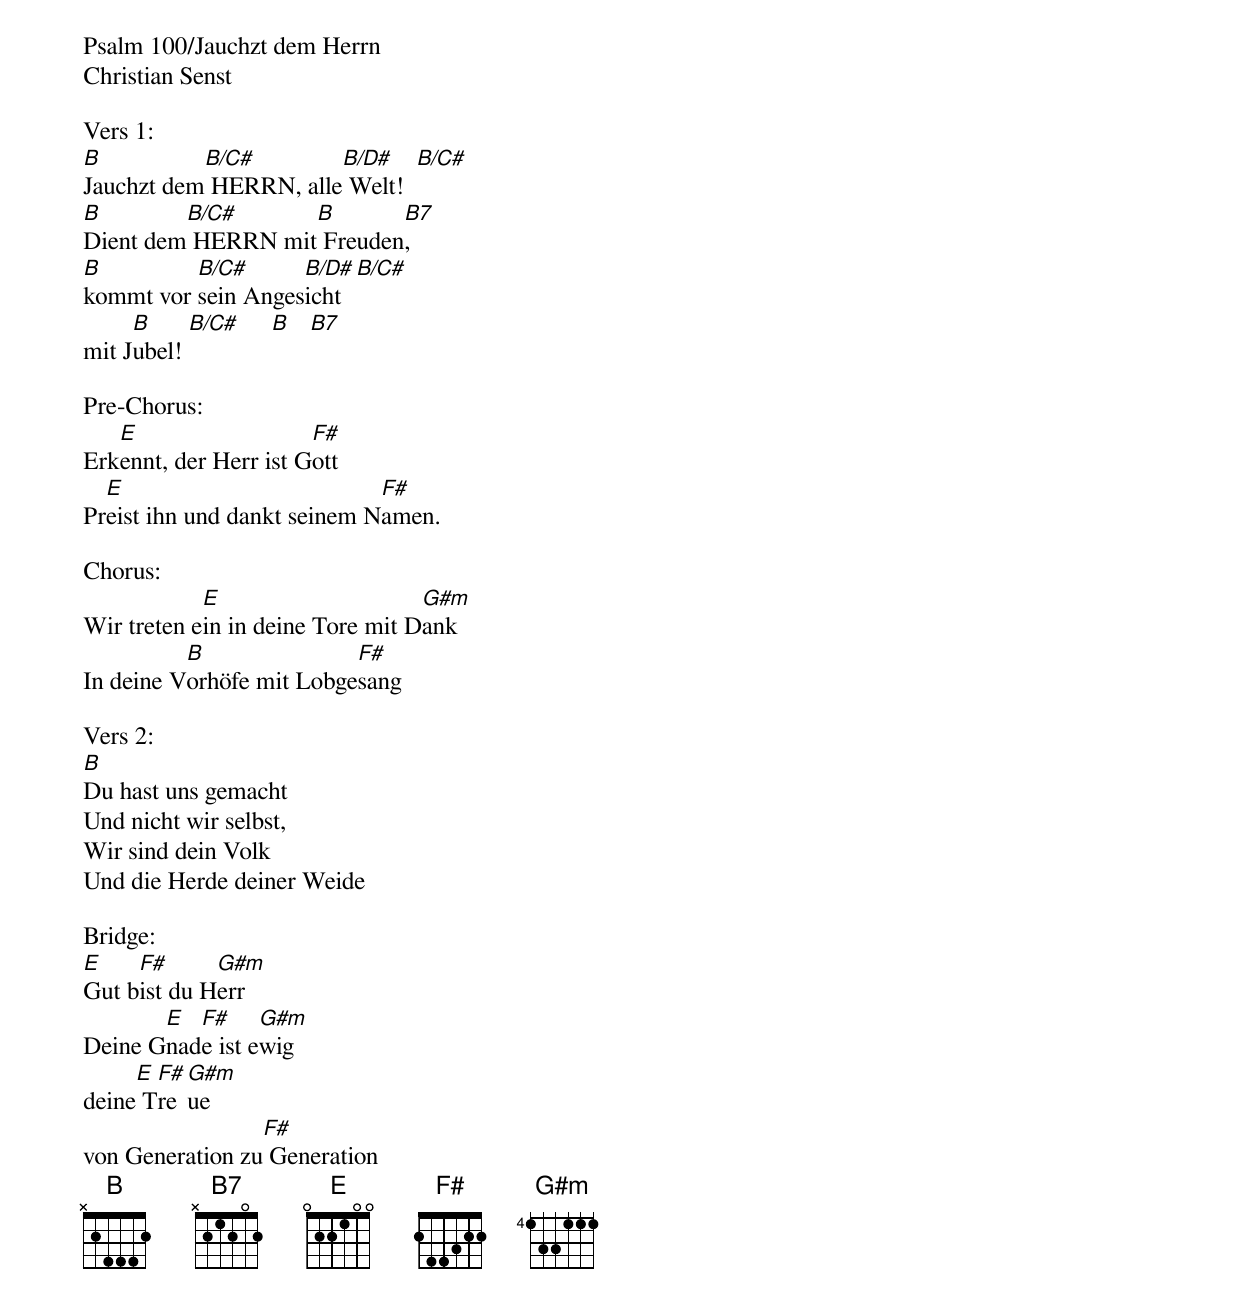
Psalm 100/Jauchzt dem Herrn
Christian Senst

Vers 1:
[B]Jauchzt dem[B/C#] HERRN, alle[B/D#] Welt!  [B/C#]
[B]Dient dem[B/C#] HERRN mit[B] Freuden[B7],
[B]kommt vor [B/C#]sein Anges[B/D#]icht  [B/C#]
mit J[B]ubel! [B/C#]     [B]   [B7]

Pre-Chorus:
Erk[E]ennt, der Herr ist G[F#]ott
Pr[E]eist ihn und dankt seinem N[F#]amen.

Chorus:
Wir treten e[E]in in deine Tore mit D[G#m]ank
In deine V[B]orhöfe mit Lobge[F#]sang

Vers 2:
[B]Du hast uns gemacht
Und nicht wir selbst,
Wir sind dein Volk
Und die Herde deiner Weide

Bridge:
[E]Gut b[F#]ist du H[G#m]err
Deine G[E]nad[F#]e ist e[G#m]wig
‭‭deine[E] T[F#]re[G#m]ue
von Generation zu[F#] Generation
